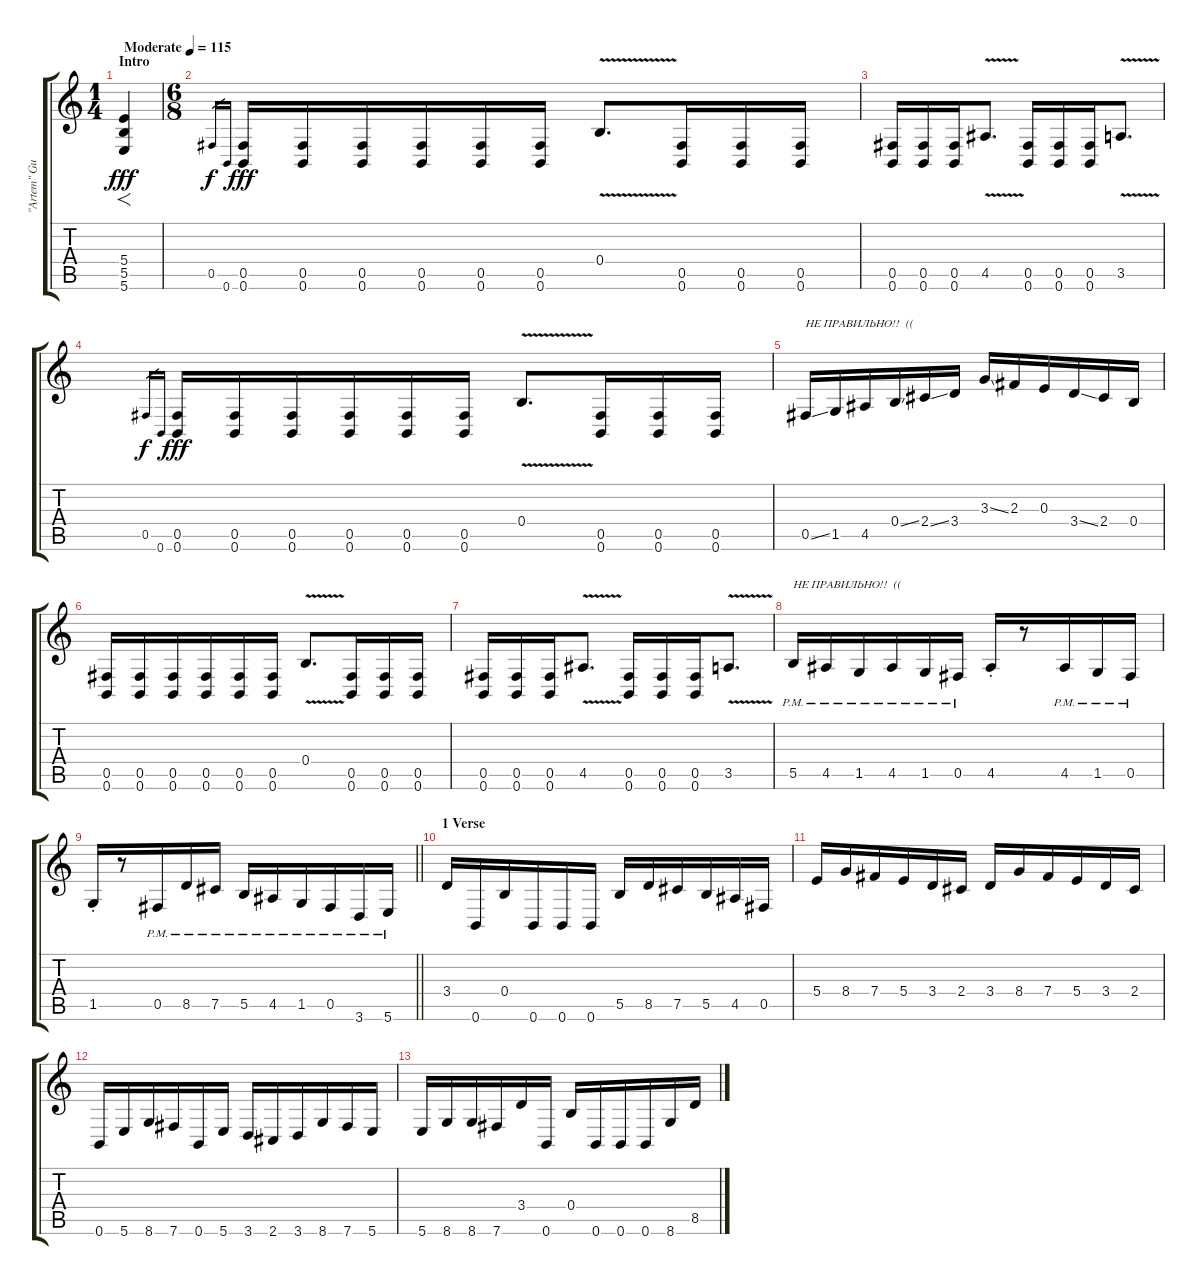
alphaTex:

\track ("\"Artem\" Guitar #2" "\"Artem\" Gu") {instrument overdrivenguitar}
\staff {score tabs}
\tuning (Db4 Ab3 E3 B2 Gb2 B1) {hide}
\ts (1 4)
\section ("" "Intro")
\tempo (115 "Moderate")
\clef g2
\ks c
(5.4 5.5 5.6).4{f dy fff instrument seashore} |
\ts (6 8)
0.5.16{gr dy f} 0.6.16{gr} (0.5 0.6).16{dy fff instrument overdrivenguitar} (0.5 0.6).16 (0.5 0.6).16 (0.5 0.6).16 (0.5 0.6).16 (0.5 0.6).16 0.4{v}.8{d} (0.5 0.6).16 (0.5 0.6).16 (0.5 0.6).16 |
(0.5 0.6).16 (0.5 0.6).16 (0.5 0.6).16 4.5{v}.8{d} (0.5 0.6).16 (0.5 0.6).16 (0.5 0.6).16 3.5{v}.8{d} |
0.5.16{gr dy f} 0.6.16{gr} (0.5 0.6).16{dy fff} (0.5 0.6).16 (0.5 0.6).16 (0.5 0.6).16 (0.5 0.6).16 (0.5 0.6).16 0.4{v}.8{d} (0.5 0.6).16 (0.5 0.6).16 (0.5 0.6).16 |
0.5{ss}.16{txt "НЕ ПРАВИЛЬНО!!  (("} 1.5.16 4.5.16 0.4{ss}.16 2.4{ss}.16 3.4.16 3.3{ss}.16 2.3.16 0.3.16 3.4{ss}.16 2.4.16 0.4.16 |
(0.5 0.6).16 (0.5 0.6).16 (0.5 0.6).16 (0.5 0.6).16 (0.5 0.6).16 (0.5 0.6).16 0.4{v}.8{d} (0.5 0.6).16 (0.5 0.6).16 (0.5 0.6).16 |
(0.5 0.6).16 (0.5 0.6).16 (0.5 0.6).16 4.5{v}.8{d} (0.5 0.6).16 (0.5 0.6).16 (0.5 0.6).16 3.5{v}.8{d} |
5.5{pm}.16{txt "НЕ ПРАВИЛЬНО!!  (("} 4.5{pm}.16 1.5{pm}.16 4.5{pm}.16 1.5{pm}.16 0.5{pm}.16 4.5{st}.16 r.8 4.5{pm}.16 1.5{pm}.16 0.5{pm}.16 |
\barLineRight lightlight
1.5{st}.16 r.8 0.5{pm}.16 8.5{pm}.16 7.5{pm}.16 5.5{pm}.16 4.5{pm}.16 1.5{pm}.16 0.5{pm}.16 3.6{pm}.16 5.6{pm}.16 |
\section ("" "1 Verse")
3.4.16 0.6.16 0.4.16 0.6.16 0.6.16 0.6.16 5.5.16 8.5.16 7.5.16 5.5.16 4.5.16 0.5.16 |
5.4.16 8.4.16 7.4.16 5.4.16 3.4.16 2.4.16 3.4.16 8.4.16 7.4.16 5.4.16 3.4.16 2.4.16 |
0.6.16 5.6.16 8.6.16 7.6.16 0.6.16 5.6.16 3.6.16 2.6.16 3.6.16 8.6.16 7.6.16 5.6.16 |
5.6.16 8.6.16 8.6.16 7.6.16 3.4.16 0.6.16 0.4.16 0.6.16 0.6.16 0.6.16 8.6.16 8.5.16
